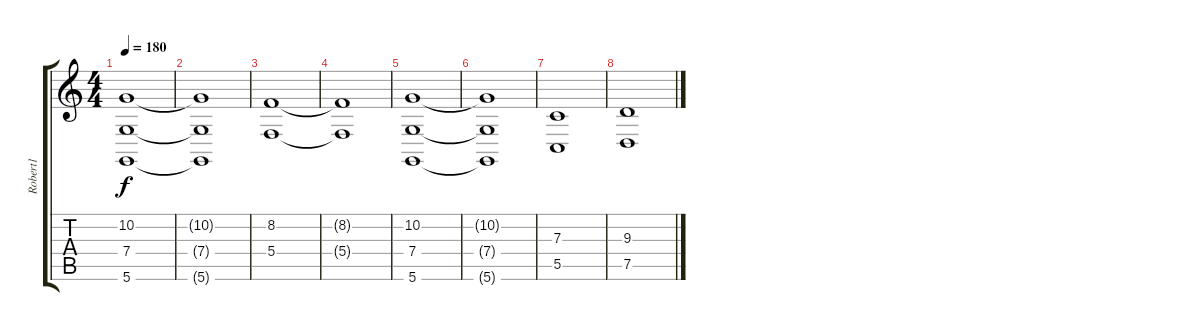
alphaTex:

\track ("Robert1" "Robert1") {instrument pad4choir}
\staff {score tabs}
\tuning (D4 A3 F3 C3 G2 D2) {hide}
\ts (4 4)
\tempo 180
\clef g2
\ks c
(10.2 7.4 5.6).1{dy f} |
(10.2{t} 7.4{t} 5.6{t}).1 |
(8.2 5.4).1 |
(8.2{t} 5.4{t}).1 |
(10.2 7.4 5.6).1 |
(10.2{t} 7.4{t} 5.6{t}).1 |
(7.3 5.5).1 |
(9.3 7.5).1
